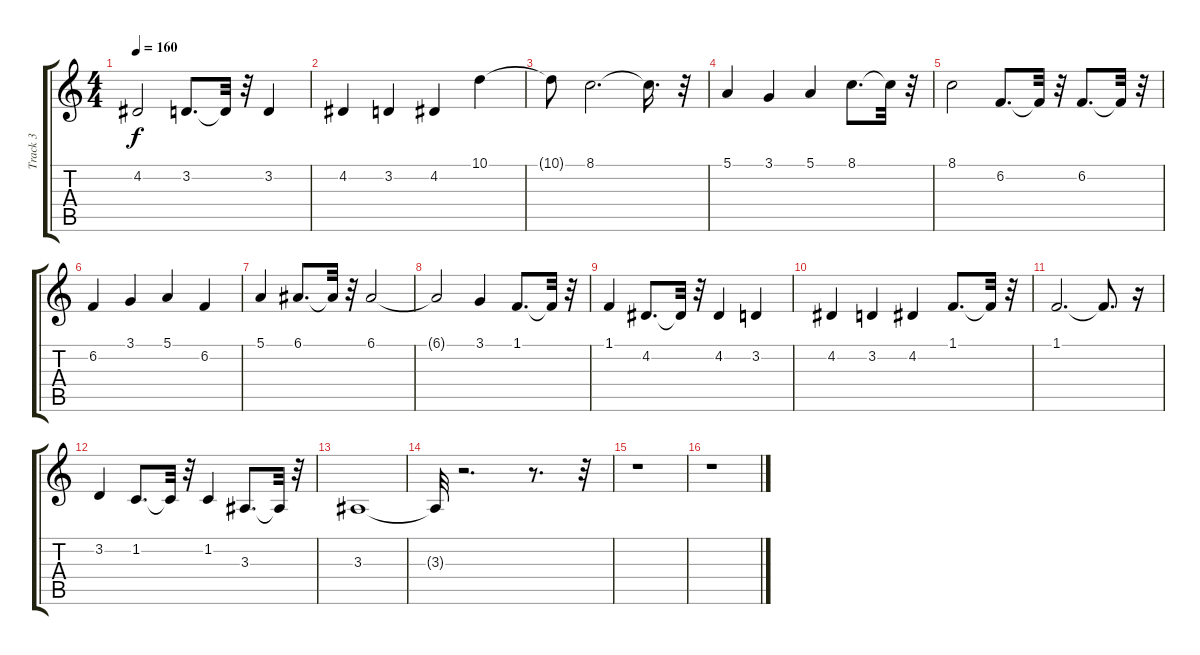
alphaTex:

\track ("Track 3" "Track 3") {instrument choiraahs}
\staff {score tabs}
\tuning (E4 B3 G3 D3 A2 E2) {hide}
\ts (4 4)
\tempo 160
\clef g2
\ks c
4.2.2{dy f} 3.2.8{d} 3.2{t}.32 r.32 3.2.4 |
4.2.4 3.2.4 4.2.4 10.1.4 |
10.1{t}.8 8.1.2{d} 8.1{t}.16{d} r.32 |
5.1.4 3.1.4 5.1.4 8.1.8{d} 8.1{t}.32 r.32 |
8.1.2 6.2.8{d} 6.2{t}.32 r.32 6.2.8{d} 6.2{t}.32 r.32 |
6.2.4 3.1.4 5.1.4 6.2.4 |
5.1.4 6.1.8{d} 6.1{t}.32 r.32 6.1.2 |
6.1{t}.2 3.1.4 1.1.8{d} 1.1{t}.32 r.32 |
1.1.4 4.2.8{d} 4.2{t}.32 r.32 4.2.4 3.2.4 |
4.2.4 3.2.4 4.2.4 1.1.8{d} 1.1{t}.32 r.32 |
1.1.2{d} 1.1{t}.8{d} r.16 |
3.2.4 1.2.8{d} 1.2{t}.32 r.32 1.2.4 3.3.8{d} 3.3{t}.32 r.32 |
3.3.1 |
3.3{t}.32 r.2{d} r.8{d} r.32 |
r.1 |
r.1
